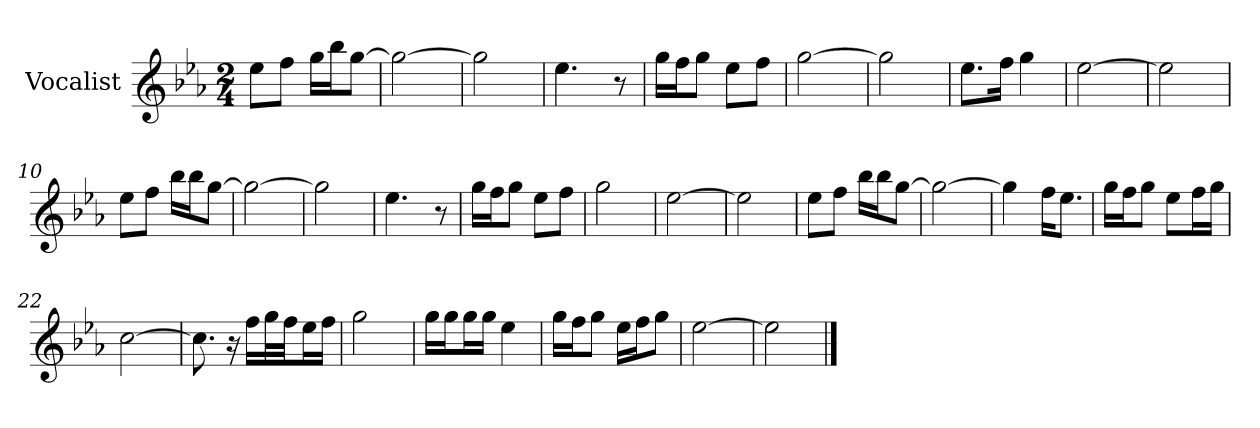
**kern
*part1
*staff1
*I"Vocalist
*k[b-e-a-]
*E-:
*M2/4
=
8ee-L
8ffJ
16ggLL
16bb-J
[8ggJ
=1
2gg_
=2
2gg]
=3
4.ee-
8r
=4
16ggLL
16ffJ
8ggJ
8ee-L
8ffJ
=5
[2gg
=6
2gg]
=7
8.ee-L
16ffJk
4gg
=8
[2ee-
=9
2ee-]
=10
8ee-L
8ffJ
16bb-LL
16bb-J
[8ggJ
=11
2gg_
=12
2gg]
=13
4.ee-
8r
=14
16ggLL
16ffJ
8ggJ
8ee-L
8ffJ
=15
2gg
=16
[2ee-
=17
2ee-]
=18
8ee-L
8ffJ
16bb-LL
16bb-J
[8ggJ
=19
2gg_
=20
4gg]
16ffKL
8.ee-J
=21
16ggLL
16ffJ
8ggJ
8ee-L
16ffL
16ggJJ
=22
[2cc
=23
8.cc]
16r
16ffLL
32ggL
32ffJJ
16ee-L
16ffJJ
=24
2gg
=25
16ggLL
16ggJ
16ggL
16ggJJ
4ee-
=26
16ggLL
16ffJ
8ggJ
16ee-LL
16ffJ
8ggJ
=27
[2ee-
=28
2ee-]
==
*-
